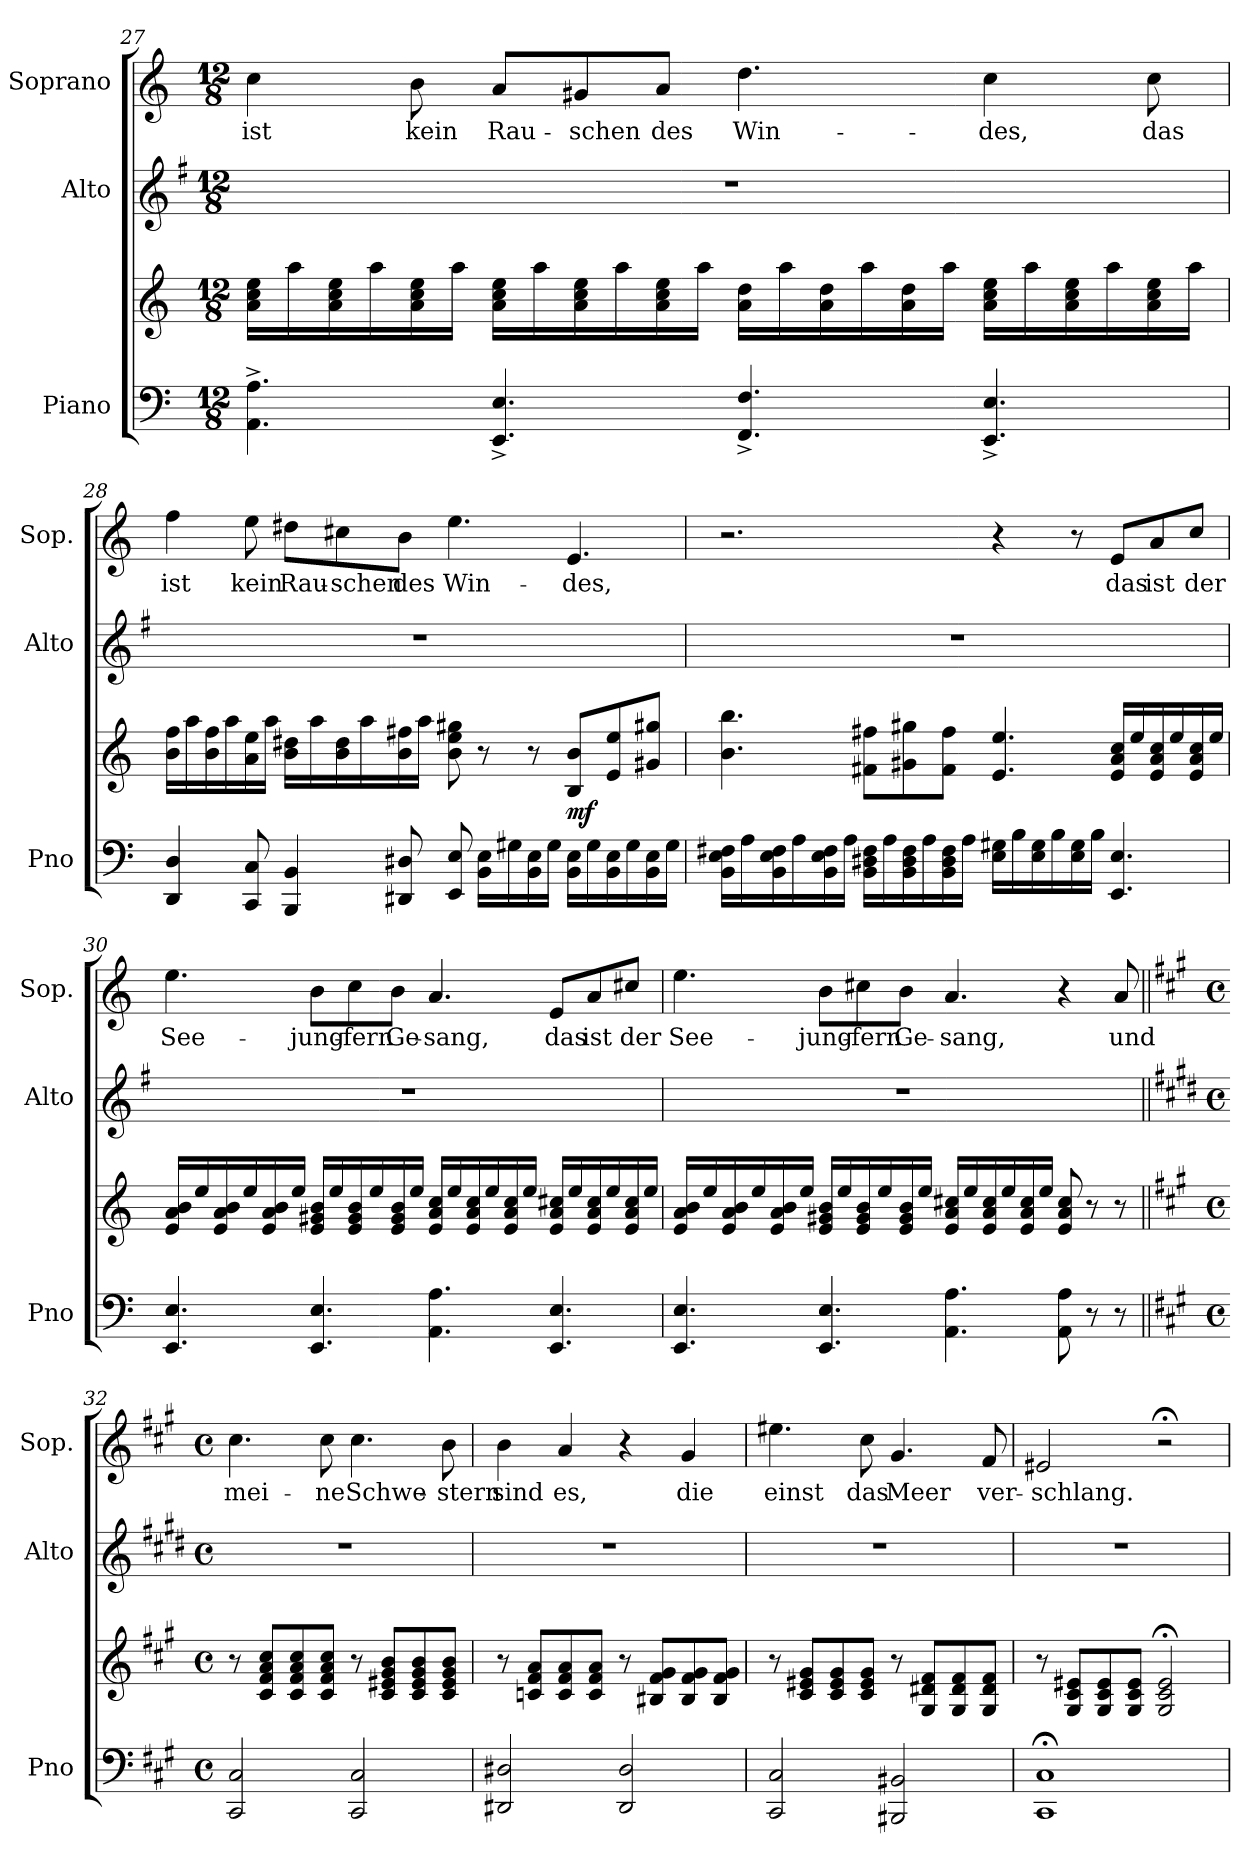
**kern	**kern	**dynam	**kern	**kern	**text
*part3	*part3	*part3	*part2	*part1	*part1
*staff4	*staff3	*staff3/4	*staff2	*staff1	*staff1
*I"Piano	*	*	*I"Alto	*I"Soprano	*
*I'Pno	*	*	*I'Alto	*I'Sop.	*
*clefF4	*clefG2	*	*clefG2	*clefG2	*
*	*	*	*ITrd4c7	*	*
*k[]	*k[]	*	*k[]	*k[]	*
*M12/8	*M12/8	*	*M12/8	*M12/8	*
=27	=27	=27	=27	=27	=27
4.AA\^ 4.A\^	16a\ 16cc\ 16ee\LL	.	1.r	4cc\	ist
.	16aa\	.	.	.	.
.	16a\ 16cc\ 16ee\	.	.	.	.
.	16aa\	.	.	.	.
.	16a\ 16cc\ 16ee\	.	.	8b\	kein
.	16aa\JJ	.	.	.	.
4.EE/^ 4.E/^	16a\ 16cc\ 16ee\LL	.	.	8a/L	Rau-
.	16aa\	.	.	.	.
.	16a\ 16cc\ 16ee\	.	.	8g#X/	-schen
.	16aa\	.	.	.	.
.	16a\ 16cc\ 16ee\	.	.	8a/J	des
.	16aa\JJ	.	.	.	.
4.FF/^ 4.F/^	16a\ 16dd\LL	.	.	4.dd\	Win-
.	16aa\	.	.	.	.
.	16a\ 16dd\	.	.	.	.
.	16aa\	.	.	.	.
.	16a\ 16dd\	.	.	.	.
.	16aa\JJ	.	.	.	.
4.EE/^ 4.E/^	16a\ 16cc\ 16ee\LL	.	.	4cc\	-des,
.	16aa\	.	.	.	.
.	16a\ 16cc\ 16ee\	.	.	.	.
.	16aa\	.	.	.	.
.	16a\ 16cc\ 16ee\	.	.	8cc\	das
.	16aa\JJ	.	.	.	.
=28	=28	=28	=28	=28	=28
4DD/ 4D/	16b\ 16ff\LL	.	1.r	4ff\	ist
.	16aa\	.	.	.	.
.	16b\ 16ff\	.	.	.	.
.	16aa\	.	.	.	.
8CC/ 8C/	16a\ 16ee\	.	.	8ee\	kein
.	16aa\JJ	.	.	.	.
4BBB/ 4BB/	16b\ 16dd#X\LL	.	.	8dd#X\L	Rau-
.	16aa\	.	.	.	.
.	16b\ 16dd#\	.	.	8cc#X\	-schen
.	16aa\	.	.	.	.
8DD#X/ 8D#X/	16b\ 16ff#X\	.	.	8b\J	des
.	16aa\JJ	.	.	.	.
8EE/ 8E/	8b\ 8ee\ 8gg#X\	.	.	4.ee\	Win-
16BB\ 16E\LL	8r	.	.	.	.
16G#X\	.	.	.	.	.
16BB\ 16E\	8r	.	.	.	.
16G#\JJ	.	.	.	.	.
!	!	!LO:DY:b	!	!	!
16BB\ 16E\LL	8B/ 8b/L	mf	.	4.e/	-des,
16G#\	.	.	.	.	.
16BB\ 16E\	8e/ 8ee/	.	.	.	.
16G#\	.	.	.	.	.
16BB\ 16E\	8g#X/ 8gg#X/J	.	.	.	.
16G#\JJ	.	.	.	.	.
=29	=29	=29	=29	=29	=29
16BB\ 16E\ 16F#X\LL	4.b\ 4.bb\	.	1.r	2.r	.
16A\	.	.	.	.	.
16BB\ 16E\ 16F#\	.	.	.	.	.
16A\	.	.	.	.	.
16BB\ 16E\ 16F#\	.	.	.	.	.
16A\JJ	.	.	.	.	.
16BB\ 16D#X\ 16F#\LL	8f#X\ 8ff#X\L	.	.	.	.
16A\	.	.	.	.	.
16BB\ 16D#\ 16F#\	8g#X\ 8gg#X\	.	.	.	.
16A\	.	.	.	.	.
16BB\ 16D#\ 16F#\	8f#\ 8ff#\J	.	.	.	.
16A\JJ	.	.	.	.	.
16E\ 16G#X\LL	4.e/ 4.ee/	.	.	4r	.
16B\	.	.	.	.	.
16E\ 16G#\	.	.	.	.	.
16B\	.	.	.	.	.
16E\ 16G#\	.	.	.	8r	.
16B\JJ	.	.	.	.	.
4.EE/ 4.E/	16e/ 16a/ 16cc/LL	.	.	8e/L	das
.	16ee/	.	.	.	.
.	16e/ 16a/ 16cc/	.	.	8a/	ist
.	16ee/	.	.	.	.
.	16e/ 16a/ 16cc/	.	.	8cc/J	der
.	16ee/JJ	.	.	.	.
=30	=30	=30	=30	=30	=30
4.EE/ 4.E/	16e/ 16a/ 16b/LL	.	1.r	4.ee\	See-
.	16ee/	.	.	.	.
.	16e/ 16a/ 16b/	.	.	.	.
.	16ee/	.	.	.	.
.	16e/ 16a/ 16b/	.	.	.	.
.	16ee/JJ	.	.	.	.
4.EE/ 4.E/	16e/ 16g#X/ 16b/LL	.	.	8b\L	-jung-
.	16ee/	.	.	.	.
.	16e/ 16g#/ 16b/	.	.	8cc\	-fern
.	16ee/	.	.	.	.
.	16e/ 16g#/ 16b/	.	.	8b\J	Ge-
.	16ee/JJ	.	.	.	.
4.AA\ 4.A\	16e/ 16a/ 16cc/LL	.	.	4.a/	-sang,
.	16ee/	.	.	.	.
.	16e/ 16a/ 16cc/	.	.	.	.
.	16ee/	.	.	.	.
.	16e/ 16a/ 16cc/	.	.	.	.
.	16ee/JJ	.	.	.	.
4.EE/ 4.E/	16e/ 16a/ 16cc#X/LL	.	.	8e/L	das
.	16ee/	.	.	.	.
.	16e/ 16a/ 16cc#/	.	.	8a/	ist
.	16ee/	.	.	.	.
.	16e/ 16a/ 16cc#/	.	.	8cc#X/J	der
.	16ee/JJ	.	.	.	.
=31	=31	=31	=31	=31	=31
4.EE/ 4.E/	16e/ 16a/ 16b/LL	.	1.r	4.ee\	See-
.	16ee/	.	.	.	.
.	16e/ 16a/ 16b/	.	.	.	.
.	16ee/	.	.	.	.
.	16e/ 16a/ 16b/	.	.	.	.
.	16ee/JJ	.	.	.	.
4.EE/ 4.E/	16e/ 16g#X/ 16b/LL	.	.	8b\L	-jung-
.	16ee/	.	.	.	.
.	16e/ 16g#/ 16b/	.	.	8cc#X\	-fern
.	16ee/	.	.	.	.
.	16e/ 16g#/ 16b/	.	.	8b\J	Ge-
.	16ee/JJ	.	.	.	.
4.AA\ 4.A\	16e/ 16a/ 16cc#X/LL	.	.	4.a/	-sang,
.	16ee/	.	.	.	.
.	16e/ 16a/ 16cc#/	.	.	.	.
.	16ee/	.	.	.	.
.	16e/ 16a/ 16cc#/	.	.	.	.
.	16ee/JJ	.	.	.	.
8AA\ 8A\	8e/ 8a/ 8cc#/	.	.	4r	.
8r	8r	.	.	.	.
8r	8r	.	.	8a/	und
=32||	=32||	=32||	=32||	=32||	=32||
*k[f#c#g#]	*k[f#c#g#]	*	*k[f#c#g#]	*k[f#c#g#]	*
*M4/4	*M4/4	*	*M4/4	*M4/4	*
*met(c)	*met(c)	*	*met(c)	*met(c)	*
!	!	!	!LO:TX:a:color=#FFFFFF:t=.	!	!
2CC#/ 2C#/	8r	.	1r	4.cc#\	mei-
.	8c#/ 8f#/ 8a/ 8cc#/L	.	.	.	.
.	8c#/ 8f#/ 8a/ 8cc#/	.	.	.	.
.	8c#/ 8f#/ 8a/ 8cc#/J	.	.	8cc#\	-ne
2CC#/ 2C#/	8r	.	.	4.cc#\	Schwe-
.	8c#/ 8e#X/ 8g#/ 8b/L	.	.	.	.
.	8c#/ 8e#/ 8g#/ 8b/	.	.	.	.
.	8c#/ 8e#/ 8g#/ 8b/J	.	.	8b\	-stern
=33	=33	=33	=33	=33	=33
2DD#X/ 2D#X/	8r	.	1r	4b\	sind
.	8cn/ 8f#/ 8a/L	.	.	.	.
.	8c/ 8f#/ 8a/	.	.	4a/	es,
.	8c/ 8f#/ 8a/J	.	.	.	.
2DD#/ 2D#/	8r	.	.	4r	.
.	8B#X/ 8f#/ 8g#/L	.	.	.	.
.	8B#/ 8f#/ 8g#/	.	.	4g#/	die
.	8B#/ 8f#/ 8g#/J	.	.	.	.
=34	=34	=34	=34	=34	=34
2CC#/ 2C#/	8r	.	1r	4.ee#X\	einst
.	8c#/ 8e#X/ 8g#/L	.	.	.	.
.	8c#/ 8e#/ 8g#/	.	.	.	.
.	8c#/ 8e#/ 8g#/J	.	.	8cc#\	das
2BBB#X/ 2BB#X/	8r	.	.	4.g#/	Meer
.	8G#/ 8d#X/ 8f#/L	.	.	.	.
.	8G#/ 8d#/ 8f#/	.	.	.	.
.	8G#/ 8d#/ 8f#/J	.	.	8f#/	ver-
=35	=35	=35	=35	=35	=35
1CC#;< 1C#;<	8r	.	1r	2e#X/	-schlang.
.	8G#/ 8c#/ 8e#X/L	.	.	.	.
.	8G#/ 8c#/ 8e#/	.	.	.	.
.	8G#/ 8c#/ 8e#/J	.	.	.	.
.	2G#/;< 2c#/;< 2e#/;<	.	.	2r;<	.
=	=	=	=	=	=
*-	*-	*-	*-	*-	*-
